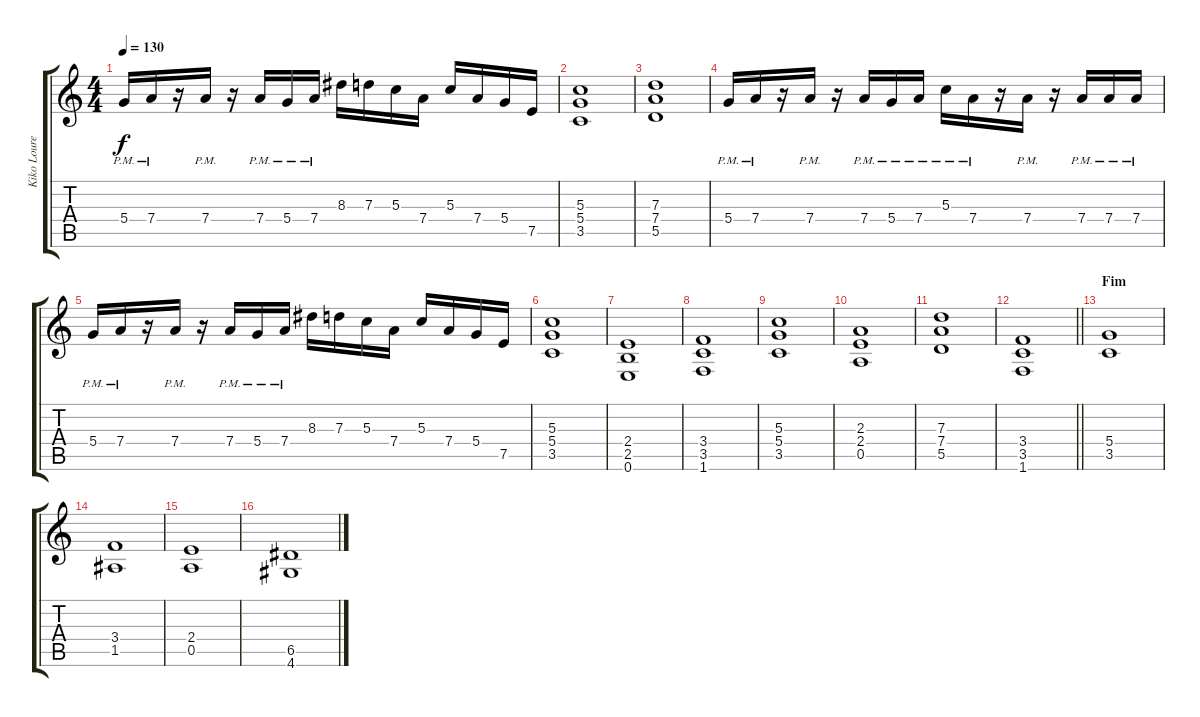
\track ("Kiko Loureiro" "Kiko Loure") {instrument overdrivenguitar}
\staff {score tabs}
\tuning (E4 B3 G3 D3 A2 E2) {hide}
\ts (4 4)
\tempo 130
\clef g2
\ks c
5.4{pm}.16{dy f} 7.4{pm}.16 r.16 7.4{pm}.16 r.16 7.4{pm}.16 5.4{pm}.16 7.4{pm}.16 8.3.16 7.3.16 5.3.16 7.4.16 5.3.16 7.4.16 5.4.16 7.5.16 |
(5.3 5.4 3.5).1 |
(7.3 7.4 5.5).1 |
5.4{pm}.16 7.4{pm}.16 r.16 7.4{pm}.16 r.16 7.4{pm}.16 5.4{pm}.16 7.4{pm}.16 5.3{pm}.16 7.4{pm}.16 r.16 7.4{pm}.16 r.16 7.4{pm}.16 7.4{pm}.16 7.4{pm}.16 |
5.4{pm}.16 7.4{pm}.16 r.16 7.4{pm}.16 r.16 7.4{pm}.16 5.4{pm}.16 7.4{pm}.16 8.3.16 7.3.16 5.3.16 7.4.16 5.3.16 7.4.16 5.4.16 7.5.16 |
(5.3 5.4 3.5).1 |
(2.4 2.5 0.6).1 |
(3.4 3.5 1.6).1 |
(5.3 5.4 3.5).1 |
(2.3 2.4 0.5).1 |
(7.3 7.4 5.5).1 |
\barLineRight lightlight
(3.4 3.5 1.6).1 |
\section ("" "Fim")
(5.4 3.5).1{volume 12} |
(3.4 1.5).1 |
(2.4 0.5).1 |
(6.5 4.6).1
